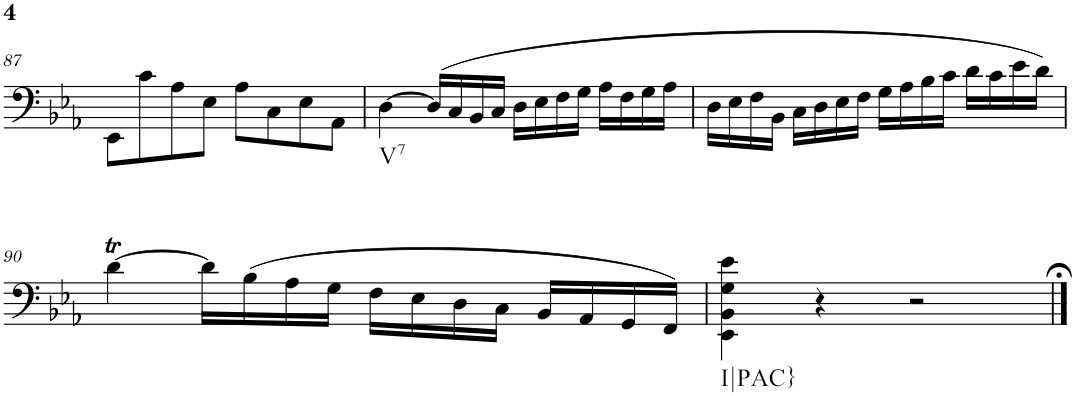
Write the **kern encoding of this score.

**kern
*part1
*staff1
*I"Piano
*I'Pno.
!!LO:PB:g=z
*clefF4
*k[b-e-a-]
*M2/2
*met(c|)
=87
8EE-\L
8c\
8A-\
8E-\J
8A-\L
8C\
8E-\
8AA-\J
=88
!LO:TX:b:t=V7
[4D\
(16D/LL]
16C/
16BB-/
16C/JJ
16D\LL
16E-\
16F\
16G\JJ
16A-\LL
16F\
16G\
16A-\JJ
=89
16D\LL
16E-\
16F\
16BB-\JJ
16C\LL
16D\
16E-\
16F\JJ
16G\LL
16A-\
16B-\
16c\JJ
16d\LL
16c\
16e-\
16d\JJ)
!!LO:LB:g=z
=90
[4dt\
16d\LL]
(16B-\
16A-\
16G\JJ
16F\LL
16E-\
16D\
16C\JJ
16BB-/LL
16AA-/
16GG/
16FF/JJ)
=91
!LO:TX:b:t=I|PAC}
4EE-\ 4BB-\ 4G\ 4e-\
4r
2r
==
*-
